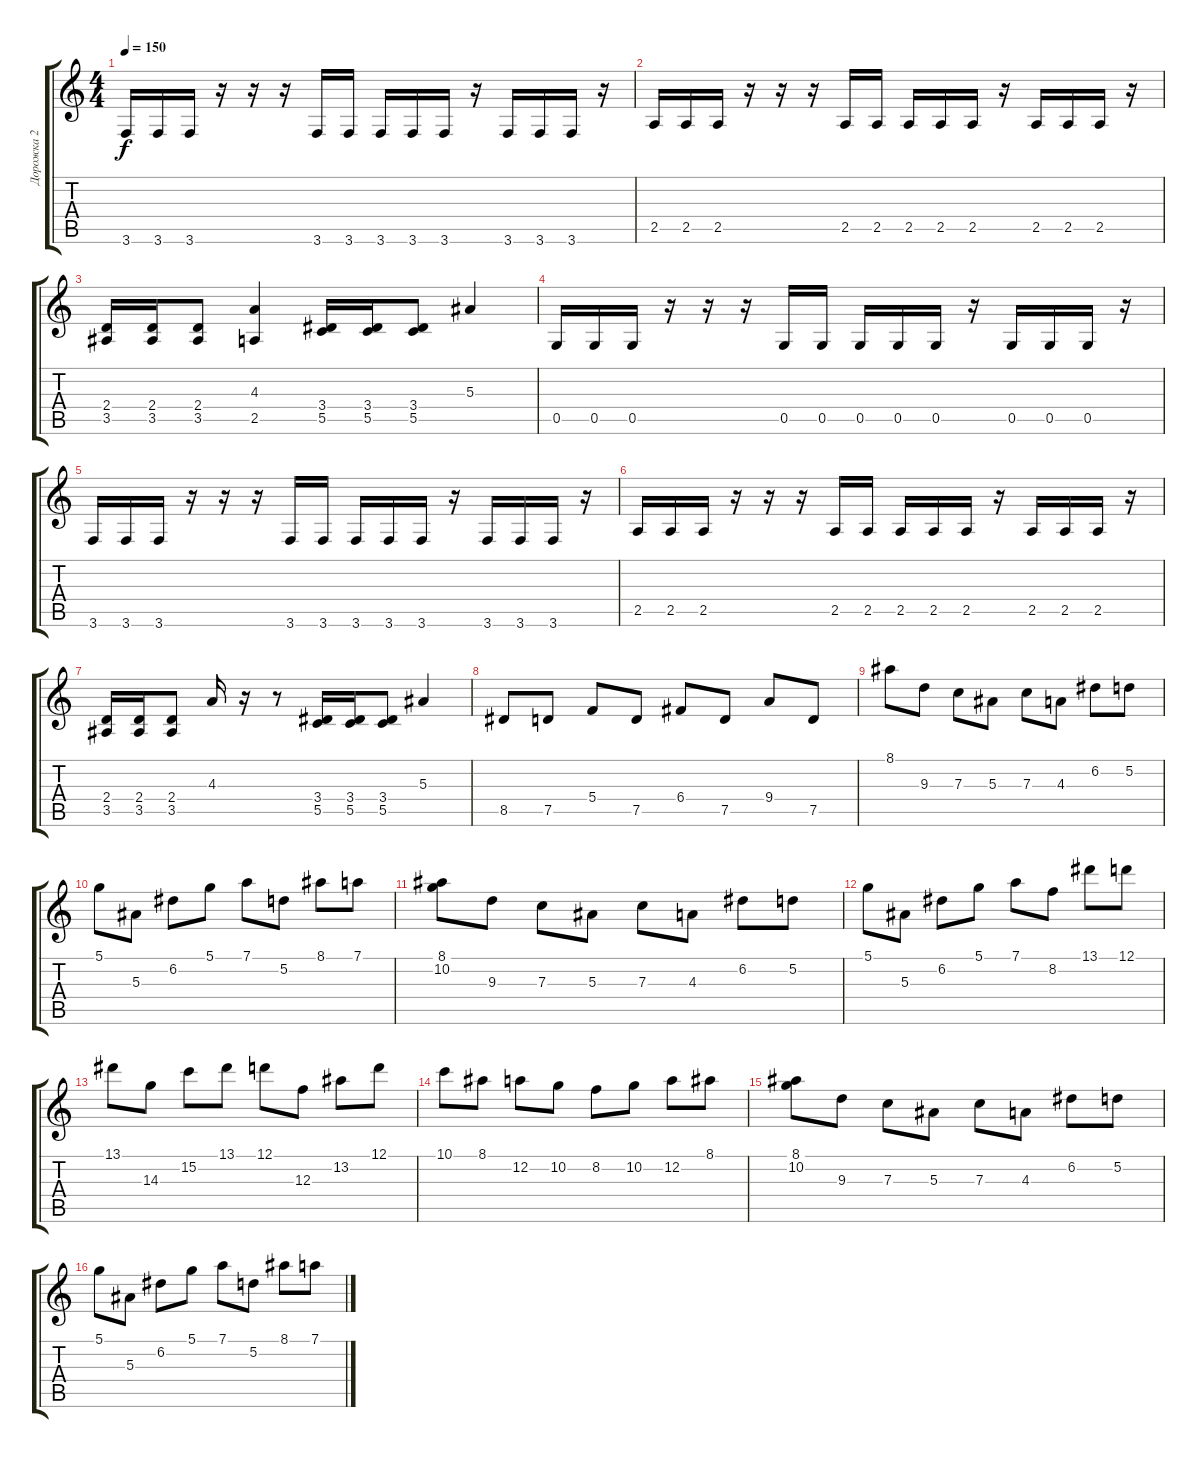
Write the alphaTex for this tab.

\track ("Дорожка 2" "Дорожка 2") {instrument distortionguitar}
\staff {score tabs}
\tuning (D4 A3 F3 C3 G2 D2) {hide}
\ts (4 4)
\tempo 150
\clef g2
\ks c
3.6.16{dy f} 3.6.16 3.6.16 r.16 r.16 r.16 3.6.16 3.6.16 3.6.16 3.6.16 3.6.16 r.16 3.6.16 3.6.16 3.6.16 r.16 |
2.5.16 2.5.16 2.5.16 r.16 r.16 r.16 2.5.16 2.5.16 2.5.16 2.5.16 2.5.16 r.16 2.5.16 2.5.16 2.5.16 r.16 |
(2.4 3.5).16 (2.4 3.5).16 (2.4 3.5).8 (4.3 2.5).4 (3.4 5.5).16 (3.4 5.5).16 (3.4 5.5).8 5.3.4 |
0.5.16 0.5.16 0.5.16 r.16 r.16 r.16 0.5.16 0.5.16 0.5.16 0.5.16 0.5.16 r.16 0.5.16 0.5.16 0.5.16 r.16 |
3.6.16 3.6.16 3.6.16 r.16 r.16 r.16 3.6.16 3.6.16 3.6.16 3.6.16 3.6.16 r.16 3.6.16 3.6.16 3.6.16 r.16 |
2.5.16 2.5.16 2.5.16 r.16 r.16 r.16 2.5.16 2.5.16 2.5.16 2.5.16 2.5.16 r.16 2.5.16 2.5.16 2.5.16 r.16 |
(2.4 3.5).16 (2.4 3.5).16 (2.4 3.5).8 4.3.16 r.16 r.8 (3.4 5.5).16 (3.4 5.5).16 (3.4 5.5).8 5.3.4 |
8.5.8 7.5.8 5.4.8 7.5.8 6.4.8 7.5.8 9.4.8 7.5.8 |
8.1.8 9.3.8 7.3.8 5.3.8 7.3.8 4.3.8 6.2.8 5.2.8 |
5.1.8 5.3.8 6.2.8 5.1.8 7.1.8 5.2.8 8.1.8 7.1.8 |
(8.1 10.2).8 9.3.8 7.3.8 5.3.8 7.3.8 4.3.8 6.2.8 5.2.8 |
5.1.8 5.3.8 6.2.8 5.1.8 7.1.8 8.2.8 13.1.8 12.1.8 |
13.1.8 14.3.8 15.2.8 13.1.8 12.1.8 12.3.8 13.2.8 12.1.8 |
10.1.8 8.1.8 12.2.8 10.2.8 8.2.8 10.2.8 12.2.8 8.1.8 |
(8.1 10.2).8 9.3.8 7.3.8 5.3.8 7.3.8 4.3.8 6.2.8 5.2.8 |
5.1.8 5.3.8 6.2.8 5.1.8 7.1.8 5.2.8 8.1.8 7.1.8
